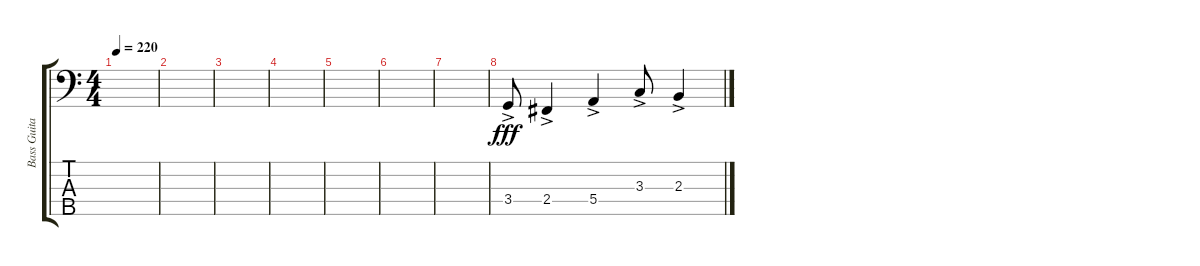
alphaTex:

\track ("Bass Guitar (John Maggard)" "Bass Guita") {instrument electricbasspick}
\staff {score tabs}
\tuning (G2 D2 A1 E1 B0) {hide}
\ts (4 4)
\tempo 220
\clef f4
\ks c
|
|
|
|
|
|
|
3.4{ac}.8{dy fff} 2.4{ac}.4 5.4{ac}.4 3.3{ac}.8 2.3{ac}.4
